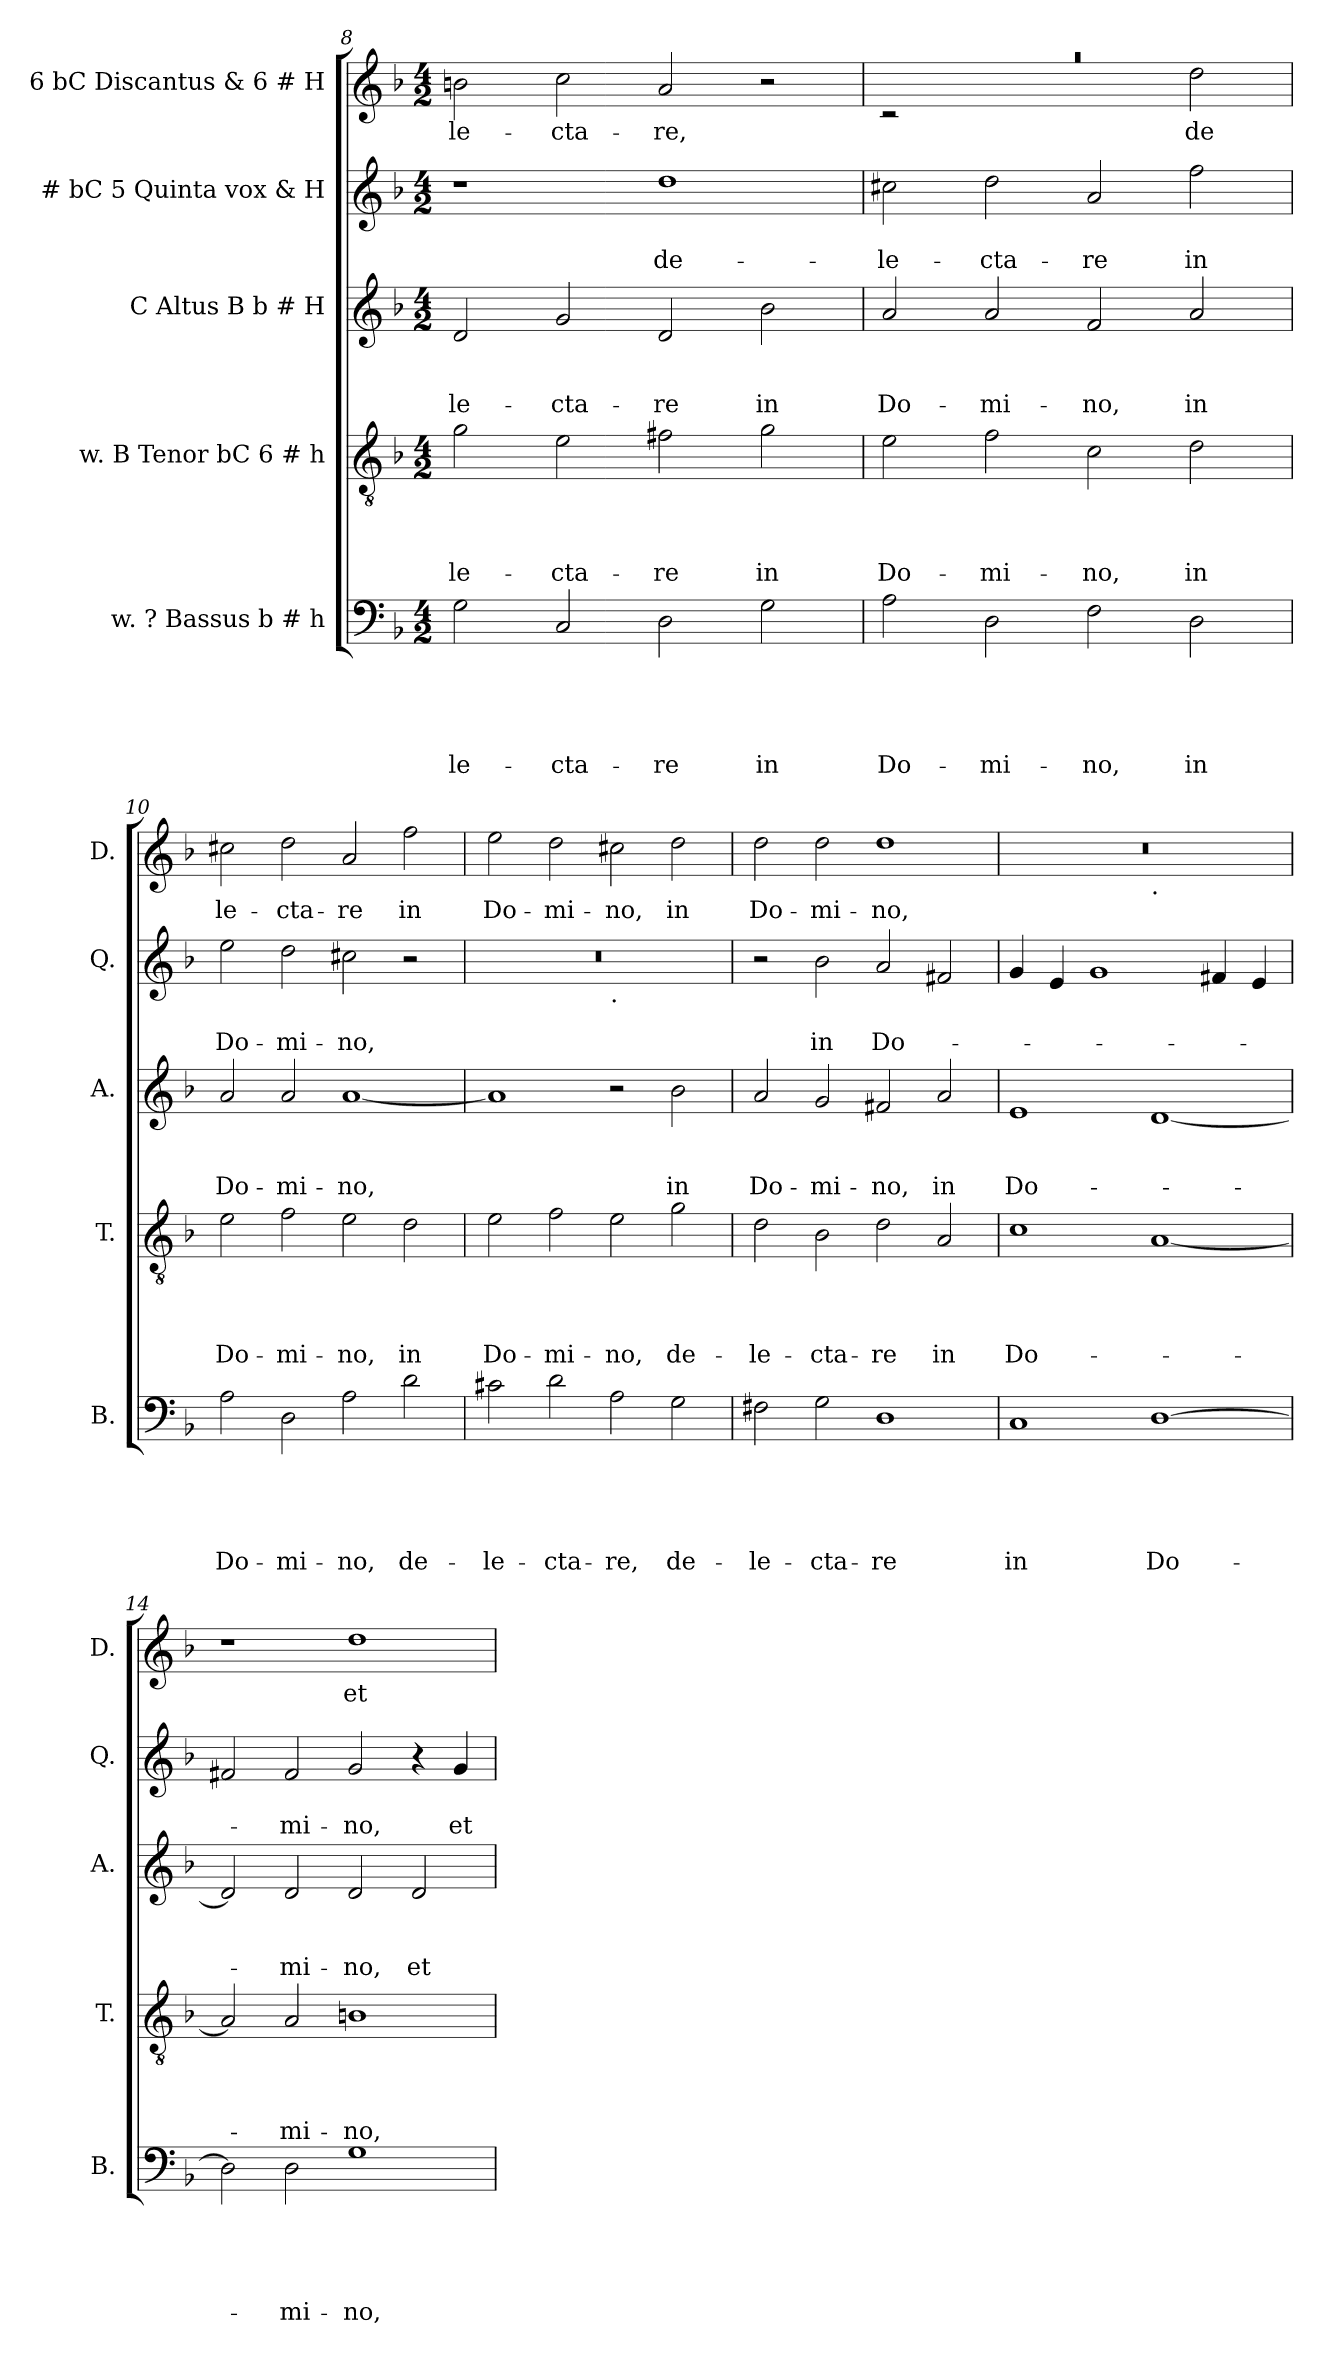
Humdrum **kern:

**kern	**text	**text	**text	**text	**text	**kern	**text	**text	**text	**text	**kern	**text	**text	**text	**kern	**text	**text	**kern	**text
*part5	*part5	*part5	*part5	*part5	*part5	*part4	*part4	*part4	*part4	*part4	*part3	*part3	*part3	*part3	*part2	*part2	*part2	*part1	*part1
*staff5	*staff5	*staff5	*staff5	*staff5	*staff5	*staff4	*staff4	*staff4	*staff4	*staff4	*staff3	*staff3	*staff3	*staff3	*staff2	*staff2	*staff2	*staff1	*staff1
*I"w. ? Bassus b # h	*	*	*	*	*	*I"w. B Tenor bC 6 # h	*	*	*	*	*I"C Altus B b # H	*	*	*	*I"# bC 5 Quinta vox & H	*	*	*I"6 bC Discantus & 6 # H	*
*I'B.	*	*	*	*	*	*I'T.	*	*	*	*	*I'A.	*	*	*	*I'Q.	*	*	*I'D.	*
*clefF4	*	*	*	*	*	*clefGv2	*	*	*	*	*clefG2	*	*	*	*clefG2	*	*	*clefG2	*
*k[b-]	*	*	*	*	*	*k[b-]	*	*	*	*	*k[b-]	*	*	*	*k[b-]	*	*	*k[b-]	*
*F:	*	*	*	*	*	*F:	*	*	*	*	*F:	*	*	*	*F:	*	*	*F:	*
*M4/2	*	*	*	*	*	*M4/2	*	*	*	*	*M4/2	*	*	*	*M4/2	*	*	*M4/2	*
=8	=8	=8	=8	=8	=8	=8	=8	=8	=8	=8	=8	=8	=8	=8	=8	=8	=8	=8	=8
!	!	!	!	!	!LO:LY:b	!	!	!	!	!LO:LY:b	!	!	!	!LO:LY:b	!	!	!	!	!LO:LY:b
2G\	.	.	.	.	-le-	2g\	.	.	.	-le-	2d/	.	.	-le-	1r	.	.	2bn\	-le-
!	!	!	!	!	!LO:LY:b	!	!	!	!	!LO:LY:b	!	!	!	!LO:LY:b	!	!	!	!	!LO:LY:b
2C/	.	.	.	.	-cta-	2e\	.	.	.	-cta-	2g/	.	.	-cta-	.	.	.	2cc\	-cta-
!	!	!	!	!	!LO:LY:b	!	!	!	!	!LO:LY:b	!	!	!	!LO:LY:b	!	!	!LO:LY:b	!	!LO:LY:b
2D\	.	.	.	.	-re	2f#X\	.	.	.	-re	2d/	.	.	-re	1dd	.	de-	2a/	-re,
!	!	!	!	!	!LO:LY:b	!	!	!	!	!LO:LY:b	!	!	!	!LO:LY:b	!	!	!	!	!
2G\	.	.	.	.	in	2g\	.	.	.	in	2b-\	.	.	in	.	.	.	2r	.
=9	=9	=9	=9	=9	=9	=9	=9	=9	=9	=9	=9	=9	=9	=9	=9	=9	=9	=9	=9
!	!	!	!	!	!LO:LY:b	!	!	!	!	!LO:LY:b	!	!	!	!LO:LY:b	!	!	!LO:LY:b	!LO:N:vis=1	!
*	*	*	*	*	*	*	*	*	*	*	*	*	*	*	*	*	*	*^	*
2A\	.	.	.	.	Do-	2e\	.	.	.	Do-	2a/	.	.	Do-	2cc#X\	.	-le-	0raa	2rc	.
!	!	!	!	!	!LO:LY:b	!	!	!	!	!LO:LY:b	!	!	!	!LO:LY:b	!	!	!LO:LY:b	!	!	!
2D\	.	.	.	.	-mi-	2f\	.	.	.	-mi-	2a/	.	.	-mi-	2dd\	.	-cta-	.	1ryy	.
!	!	!	!	!	!LO:LY:b	!	!	!	!	!LO:LY:b	!	!	!	!LO:LY:b	!	!	!LO:LY:b	!	!	!
2F\	.	.	.	.	-no,	2c\	.	.	.	-no,	2f/	.	.	-no,	2a/	.	-re	.	.	.
!	!	!	!	!	!LO:LY:b	!	!	!	!	!LO:LY:b	!	!	!	!LO:LY:b	!	!	!LO:LY:b	!	!	!LO:LY:b
2D\	.	.	.	.	in	2d\	.	.	.	in	2a/	.	.	in	2ff\	.	in	.	2dd\	de-
=10	=10	=10	=10	=10	=10	=10	=10	=10	=10	=10	=10	=10	=10	=10	=10	=10	=10	=10	=10	=10
!	!	!	!	!	!LO:LY:b	!	!	!	!	!LO:LY:b	!	!	!	!LO:LY:b	!	!	!LO:LY:b	!	!	!LO:LY:b
*	*	*	*	*	*	*	*	*	*	*	*	*	*	*	*	*	*	*v	*v	*
2A\	.	.	.	.	Do-	2e\	.	.	.	Do-	2a/	.	.	Do-	2ee\	.	Do-	2cc#X\	-le-
!	!	!	!	!	!LO:LY:b	!	!	!	!	!LO:LY:b	!	!	!	!LO:LY:b	!	!	!LO:LY:b	!	!LO:LY:b
2D\	.	.	.	.	-mi-	2f\	.	.	.	-mi-	2a/	.	.	-mi-	2dd\	.	-mi-	2dd\	-cta-
!	!	!	!	!	!LO:LY:b	!	!	!	!	!LO:LY:b	!	!	!	!LO:LY:b	!	!	!LO:LY:b	!	!LO:LY:b
2A\	.	.	.	.	-no,	2e\	.	.	.	-no,	[<1a	.	.	-no,	2cc#X\	.	-no,	2a/	-re
!	!	!	!	!	!LO:LY:b	!	!	!	!	!LO:LY:b	!	!	!	!	!	!	!	!	!LO:LY:b
2d\	.	.	.	.	de-	2d\	.	.	.	in	.	.	.	.	2r	.	.	2ff\	in
!!LO:LB:g=z
=11	=11	=11	=11	=11	=11	=11	=11	=11	=11	=11	=11	=11	=11	=11	=11	=11	=11	=11	=11
!	!	!	!	!	!LO:LY:b	!	!	!	!	!LO:LY:b	!	!	!	!	!	!	!	!	!LO:LY:b
*	*	*	*	*	*	*	*	*	*	*	*	*	*	*	*^	*	*	*	*
2c#X\	.	.	.	.	-le-	2e\	.	.	.	Do-	1a]	.	.	.	0r	1ryy	.	.	2ee\	Do-
!	!	!	!	!	!LO:LY:b	!	!	!	!	!LO:LY:b	!	!	!	!	!	!	!	!	!	!LO:LY:b
2d\	.	.	.	.	-cta-	2f\	.	.	.	-mi-	.	.	.	.	.	.	.	.	2dd\	-mi-
!	!	!	!	!	!	!	!	!	!	!	!	!	!	!	!	!LO:TX:b:t=.	!	!	!	!
!	!	!	!	!	!LO:LY:b	!	!	!	!	!LO:LY:b	!	!	!	!	!	!	!	!	!	!LO:LY:b
2A\	.	.	.	.	-re,	2e\	.	.	.	-no,	2r	.	.	.	.	1ryy	.	.	2cc#X\	-no,
!	!	!	!	!	!LO:LY:b	!	!	!	!	!LO:LY:b	!	!	!	!LO:LY:b	!	!	!	!	!	!LO:LY:b
2G\	.	.	.	.	de-	2g\	.	.	.	de-	2b-\	.	.	in	.	.	.	.	2dd\	in
=12	=12	=12	=12	=12	=12	=12	=12	=12	=12	=12	=12	=12	=12	=12	=12	=12	=12	=12	=12	=12
!	!	!	!	!	!LO:LY:b	!	!	!	!	!LO:LY:b	!	!	!	!LO:LY:b	!	!	!	!	!	!LO:LY:b
*	*	*	*	*	*	*	*	*	*	*	*	*	*	*	*v	*v	*	*	*	*
2F#X\	.	.	.	.	-le-	2d\	.	.	.	-le-	2a/	.	.	Do-	2r	.	.	2dd\	Do-
!	!	!	!	!	!LO:LY:b	!	!	!	!	!LO:LY:b	!	!	!	!LO:LY:b	!	!	!LO:LY:b	!	!LO:LY:b
2G\	.	.	.	.	-cta-	2B-\	.	.	.	-cta-	2g/	.	.	-mi-	2b-\	.	in	2dd\	-mi-
!	!	!	!	!	!LO:LY:b	!	!	!	!	!LO:LY:b	!	!	!	!LO:LY:b	!	!	!LO:LY:b	!	!LO:LY:b
1D	.	.	.	.	-re	2d\	.	.	.	-re	2f#X/	.	.	-no,	2a/	.	Do-	1dd	-no,
!	!	!	!	!	!	!	!	!	!	!LO:LY:b	!	!	!	!LO:LY:b	!	!	!	!	!
.	.	.	.	.	.	2A/	.	.	.	in	2a/	.	.	in	2f#X/	.	.	.	.
=13	=13	=13	=13	=13	=13	=13	=13	=13	=13	=13	=13	=13	=13	=13	=13	=13	=13	=13	=13
!	!	!	!	!	!LO:LY:b	!	!	!	!	!LO:LY:b	!	!	!	!LO:LY:b	!	!	!	!	!
*	*	*	*	*	*	*	*	*	*	*	*	*	*	*	*	*	*	*^	*
1C	.	.	.	.	in	1c	.	.	.	Do-	1e	.	.	Do-	4g/	.	.	0r	1ryy	.
.	.	.	.	.	.	.	.	.	.	.	.	.	.	.	4e/	.	.	.	.	.
.	.	.	.	.	.	.	.	.	.	.	.	.	.	.	1g	.	.	.	.	.
!	!	!	!	!	!	!	!	!	!	!	!	!	!	!	!	!	!	!	!LO:TX:b:t=.	!
!	!	!	!	!	!LO:LY:b	!	!	!	!	!	!	!	!	!	!	!	!	!	!	!
[>1D	.	.	.	.	Do-	[<1A	.	.	.	.	[<1d	.	.	.	.	.	.	.	1ryy	.
.	.	.	.	.	.	.	.	.	.	.	.	.	.	.	4f#X/	.	.	.	.	.
.	.	.	.	.	.	.	.	.	.	.	.	.	.	.	4e/	.	.	.	.	.
*	*	*	*	*	*	*	*	*	*	*	*	*	*	*	*	*	*	*v	*v	*
=14	=14	=14	=14	=14	=14	=14	=14	=14	=14	=14	=14	=14	=14	=14	=14	=14	=14	=14	=14
2D\]	.	.	.	.	.	2A/]	.	.	.	.	2d/]	.	.	.	2f#X/	.	.	1r	.
!	!	!	!	!	!LO:LY:b	!	!	!	!	!LO:LY:b	!	!	!	!LO:LY:b	!	!	!LO:LY:b	!	!
2D\	.	.	.	.	-mi-	2A/	.	.	.	-mi-	2d/	.	.	-mi-	2f#/	.	-mi-	.	.
!	!	!	!	!	!LO:LY:b	!	!	!	!	!LO:LY:b	!	!	!	!LO:LY:b	!	!	!LO:LY:b	!	!LO:LY:b
1G	.	.	.	.	-no,	1Bn	.	.	.	-no,	2d/	.	.	-no,	2g/	.	-no,	1dd	et
!	!	!	!	!	!	!	!	!	!	!	!	!	!	!LO:LY:b	!	!	!	!	!
.	.	.	.	.	.	.	.	.	.	.	2d/	.	.	et	4r	.	.	.	.
!	!	!	!	!	!	!	!	!	!	!	!	!	!	!	!	!	!LO:LY:b	!	!
.	.	.	.	.	.	.	.	.	.	.	.	.	.	.	4g/	.	et	.	.
=	=	=	=	=	=	=	=	=	=	=	=	=	=	=	=	=	=	=	=
*-	*-	*-	*-	*-	*-	*-	*-	*-	*-	*-	*-	*-	*-	*-	*-	*-	*-	*-	*-
